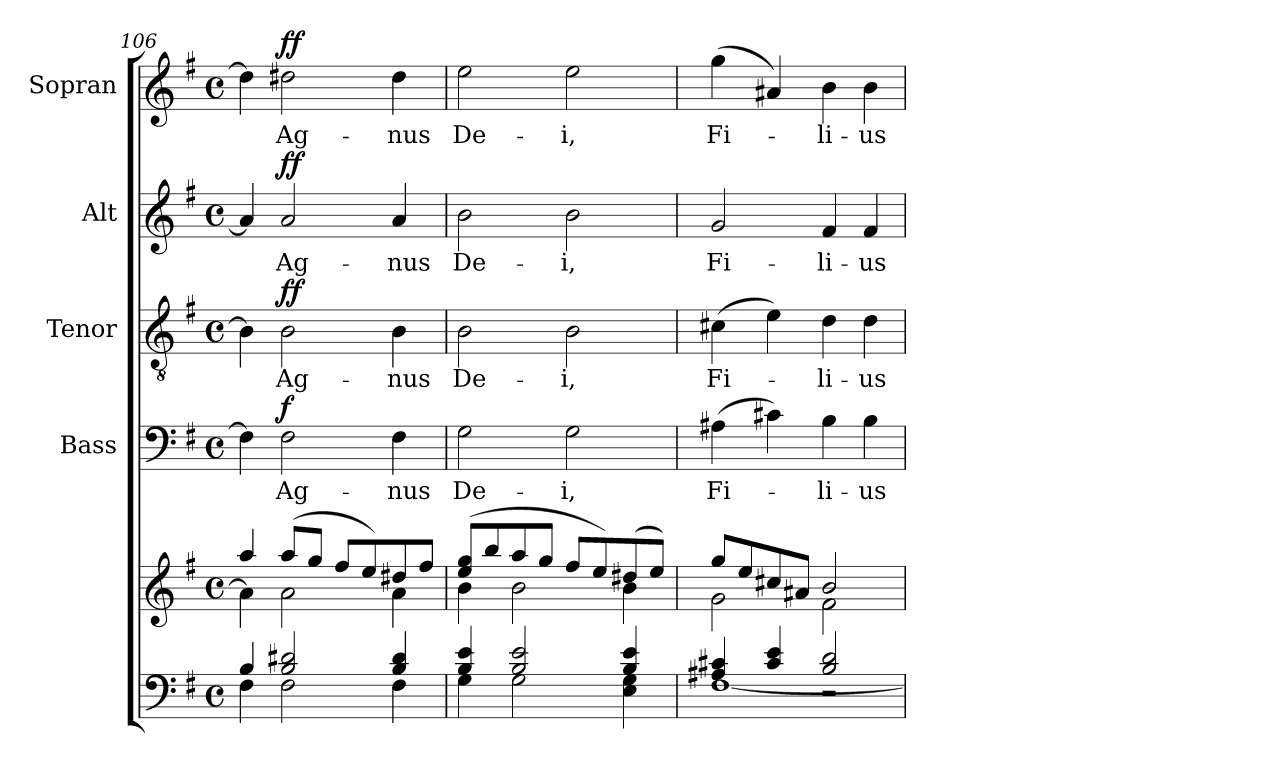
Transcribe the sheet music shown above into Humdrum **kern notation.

**kern	**kern	**kern	**text	**dynam	**kern	**text	**dynam	**kern	**text	**dynam	**kern	**text	**dynam
*part5	*part5	*part4	*part4	*part4	*part3	*part3	*part3	*part2	*part2	*part2	*part1	*part1	*part1
*staff6	*staff5	*staff4	*staff4	*staff4	*staff3	*staff3	*staff3	*staff2	*staff2	*staff2	*staff1	*staff1	*staff1
*	*	*I"Bass	*	*	*I"Tenor	*	*	*I"Alt	*	*	*I"Sopran	*	*
*	*	*I'B.	*	*	*I'T.	*	*	*I'A.	*	*	*I'S.	*	*
*clefF4	*clefG2	*clefF4	*	*	*clefGv2	*	*	*clefG2	*	*	*clefG2	*	*
*k[f#]	*k[f#]	*k[f#]	*	*	*k[f#]	*	*	*k[f#]	*	*	*k[f#]	*	*
*G:	*G:	*G:	*	*	*G:	*	*	*G:	*	*	*G:	*	*
*M4/4	*M4/4	*M4/4	*	*	*M4/4	*	*	*M4/4	*	*	*M4/4	*	*
*met(c)	*met(c)	*met(c)	*	*	*met(c)	*	*	*met(c)	*	*	*met(c)	*	*
=106	=106	=106	=106	=106	=106	=106	=106	=106	=106	=106	=106	=106	=106
*^	*^	*	*	*	*	*	*	*	*	*	*	*	*
4B/	4F#\	4aa/	4a\]	4F#\]	.	.	4B\]	.	.	4a/]	.	.	4dd#\]	.	.
!	!	!	!	!	!LO:LY:b	!LO:DY:a	!	!LO:LY:b	!LO:DY:a	!	!LO:LY:b	!LO:DY:a	!	!LO:LY:b	!LO:DY:a
2B/ 2d#X/	2F#\	(<8aa/L	2a\	2F#\	Ag-	f	2B\	Ag-	ff	2a/	Ag-	ff	2dd#X\	Ag-	ff
.	.	8gg/J	.	.	.	.	.	.	.	.	.	.	.	.	.
.	.	8ff#/L	.	.	.	.	.	.	.	.	.	.	.	.	.
.	.	8ee/)	.	.	.	.	.	.	.	.	.	.	.	.	.
!	!	!	!	!	!LO:LY:b	!	!	!LO:LY:b	!	!	!LO:LY:b	!	!	!LO:LY:b	!
4B/ 4d#/	4F#\	8dd#X/	4a\	4F#\	-nus	.	4B\	-nus	.	4a/	-nus	.	4dd#\	-nus	.
.	.	8ff#/J	.	.	.	.	.	.	.	.	.	.	.	.	.
=107	=107	=107	=107	=107	=107	=107	=107	=107	=107	=107	=107	=107	=107	=107	=107
!	!	!	!	!	!LO:LY:b	!	!	!LO:LY:b	!	!	!LO:LY:b	!	!	!LO:LY:b	!
4B/ 4e/	4G\	(8ee/ 8gg/L	4b\	2G\	De-	.	2B\	De-	.	2b\	De-	.	2ee\	De-	.
.	.	8bb/	.	.	.	.	.	.	.	.	.	.	.	.	.
2B/ 2e/	2G\	8aa/	2b\	.	.	.	.	.	.	.	.	.	.	.	.
.	.	8gg/J	.	.	.	.	.	.	.	.	.	.	.	.	.
!	!	!	!	!	!LO:LY:b	!	!	!LO:LY:b	!	!	!LO:LY:b	!	!	!LO:LY:b	!
.	.	8ff#/L	.	2G\	-i,	.	2B\	-i,	.	2b\	-i,	.	2ee\	-i,	.
.	.	8ee/)	.	.	.	.	.	.	.	.	.	.	.	.	.
4B/ 4e/	4E\ 4G\	(>8dd#X/	4b\	.	.	.	.	.	.	.	.	.	.	.	.
.	.	8ee/J)	.	.	.	.	.	.	.	.	.	.	.	.	.
=108	=108	=108	=108	=108	=108	=108	=108	=108	=108	=108	=108	=108	=108	=108	=108
*	*^	*	*	*	*	*	*	*	*	*	*	*	*	*	*
!	!	!	!	!	!	!LO:LY:b	!	!	!LO:LY:b	!	!	!LO:LY:b	!	!	!LO:LY:b	!
4A#X/ 4c#X/	[<1F#	2ryy	8gg/L	2g\	(>4A#X\	Fi-	.	(>4c#X\	Fi-	.	2g/	Fi-	.	(>4gg\	Fi-	.
.	.	.	8ee/	.	.	.	.	.	.	.	.	.	.	.	.	.
4c#/ 4e/	.	.	8cc#X/	.	4c#X\)	.	.	4e\)	.	.	.	.	.	4a#X/)	.	.
.	.	.	8a#X/J	.	.	.	.	.	.	.	.	.	.	.	.	.
!	!	!	!	!	!	!LO:LY:b	!	!	!LO:LY:b	!	!	!LO:LY:b	!	!	!LO:LY:b	!
2B/ 2d/	.	2r	2b/	2f#\	4B\	-li-	.	4d\	-li-	.	4f#/	-li-	.	4b\	-li-	.
!	!	!	!	!	!	!LO:LY:b	!	!	!LO:LY:b	!	!	!LO:LY:b	!	!	!LO:LY:b	!
.	.	.	.	.	4B\	-us	.	4d\	-us	.	4f#/	-us	.	4b\	-us	.
*v	*v	*v	*	*	*	*	*	*	*	*	*	*	*	*	*	*
*	*v	*v	*	*	*	*	*	*	*	*	*	*	*	*
=	=	=	=	=	=	=	=	=	=	=	=	=	=
*-	*-	*-	*-	*-	*-	*-	*-	*-	*-	*-	*-	*-	*-
